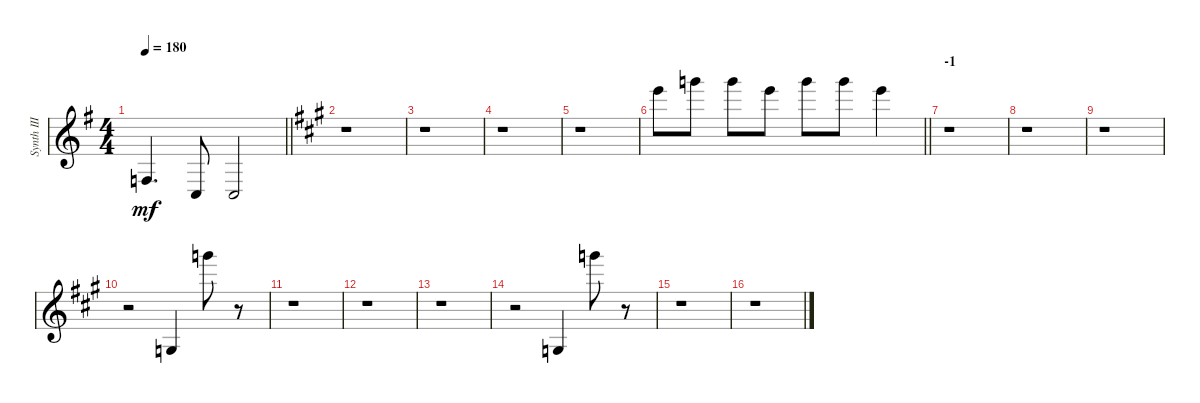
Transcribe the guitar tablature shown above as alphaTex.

\track ("Synth III (Seq. II)" "Synth III ") {instrument fx1rain}
\staff {score}
\tuning (E4 B3 G3 D3 A2 E2 B1) {hide}
\ts (4 4)
\tempo 180
\clef g2
\barLineRight lightlight
\ks g
3.4.4{d dy mf} 3.5.8 3.5.2 |
\section ("" "")
\ks a
r.1 |
r.1 |
r.1 |
r.1 |
\barLineRight lightlight
24.1.8 27.1.8 27.1.8 24.1.8 27.1.8 27.1.8 24.1.4 |
\section ("" "-1")
r.1 |
r.1 |
r.1 |
r.2 0.3.4 27.1.8 r.8 |
r.1 |
r.1 |
r.1 |
r.2 0.3.4 27.1.8 r.8 |
r.1 |
r.1
